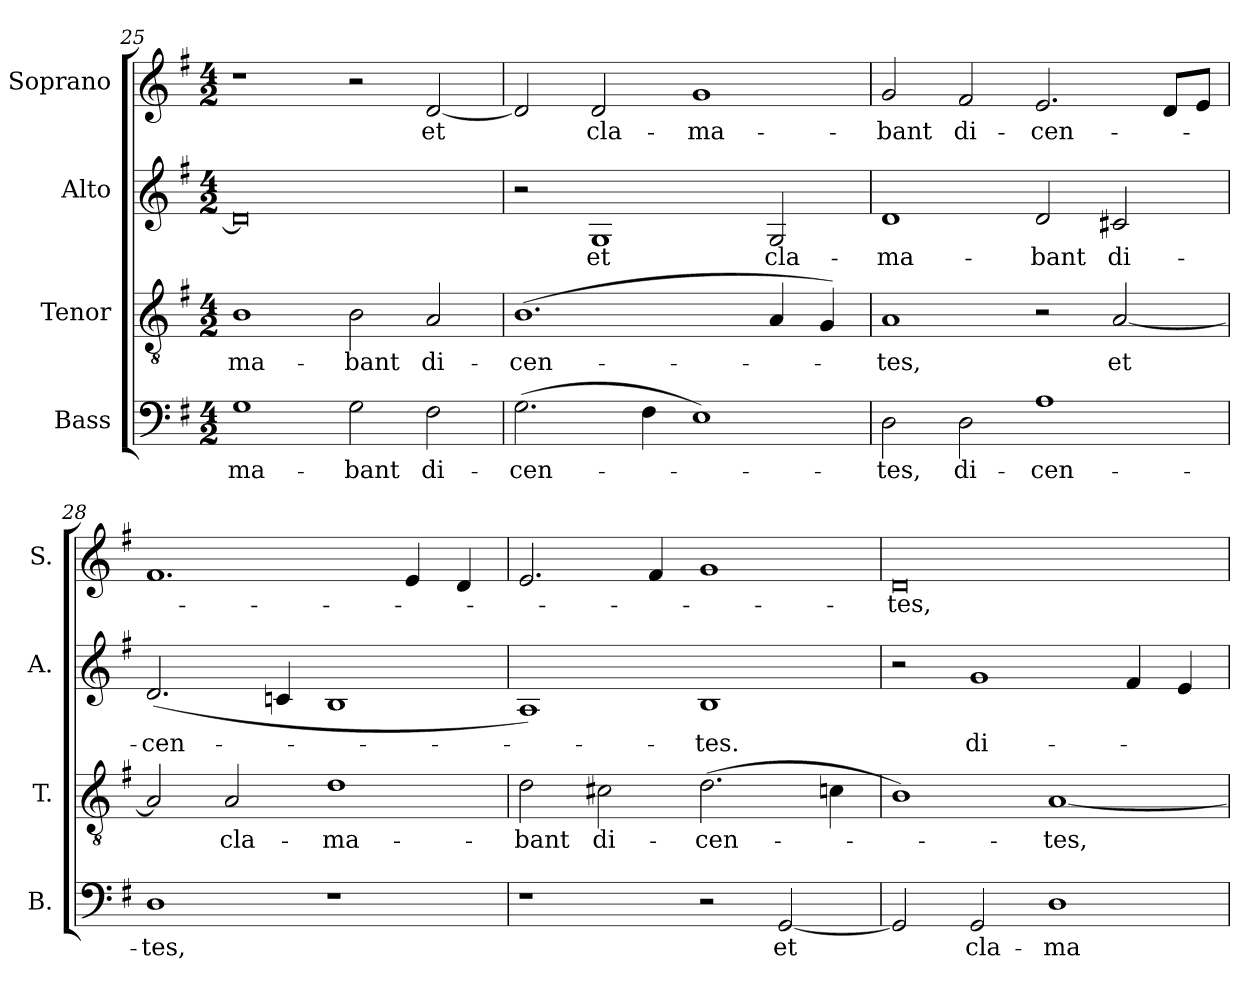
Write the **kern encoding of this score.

**kern	**text	**kern	**text	**kern	**text	**kern	**text
*part4	*part4	*part3	*part3	*part2	*part2	*part1	*part1
*staff4	*staff4	*staff3	*staff3	*staff2	*staff2	*staff1	*staff1
*I"Bass	*	*I"Tenor	*	*I"Alto	*	*I"Soprano	*
*I'B.	*	*I'T.	*	*I'A.	*	*I'S.	*
*clefF4	*	*clefGv2	*	*clefG2	*	*clefG2	*
*	*	*ITrd7c12	*	*	*	*	*
*k[f#]	*	*k[f#]	*	*k[f#]	*	*k[f#]	*
*G:	*	*G:	*	*G:	*	*G:	*
*M4/2	*	*M4/2	*	*M4/2	*	*M4/2	*
=25	=25	=25	=25	=25	=25	=25	=25
!	!LO:LY:b:color=#000000	!	!	!	!	!	!
!	!	!	!LO:LY:b:color=#000000	!	!	!	!
1Gi	-ma-	1BBi	-ma-	0di]	.	1r	.
!	!LO:LY:b:color=#000000	!	!	!	!	!	!
!	!	!	!LO:LY:b:color=#000000	!	!	!	!
2Gi\	-bant	2BBi\	-bant	.	.	2r	.
!	!LO:LY:b:color=#000000	!	!	!	!	!	!
!	!	!	!LO:LY:b:color=#000000	!	!	!	!
!	!	!	!	!	!	!	!LO:LY:b:color=#000000
2F#i\	di-	2AAi/	di-	.	.	[2di/	et
=26	=26	=26	=26	=26	=26	=26	=26
!	!LO:LY:b:color=#000000	!	!	!	!	!	!
!	!	!	!LO:LY:b:color=#000000	!	!	!	!
(2.Gi\	-cen-	(1.BBi	-cen-	2r	.	2di/]	.
!	!	!	!	!	!LO:LY:b:color=#000000	!	!
!	!	!	!	!	!	!	!LO:LY:b:color=#000000
.	.	.	.	1Gi	et	2di/	cla-
4F#i\	.	.	.	.	.	.	.
!	!	!	!	!	!	!	!LO:LY:b:color=#000000
1Ei)	.	.	.	.	.	1gi	-ma-
!	!	!	!	!	!LO:LY:b:color=#000000	!	!
.	.	4AAi/	.	2Gi/	cla-	.	.
.	.	4GGi/)	.	.	.	.	.
!!LO:LB:g=z
=27	=27	=27	=27	=27	=27	=27	=27
!	!LO:LY:b:color=#000000	!	!	!	!	!	!
!	!	!	!LO:LY:b:color=#000000	!	!	!	!
!	!	!	!	!	!LO:LY:b:color=#000000	!	!
!	!	!	!	!	!	!	!LO:LY:b:color=#000000
2Di\	-tes,	1AAi	-tes,	1di	-ma-	2gi/	-bant
!	!LO:LY:b:color=#000000	!	!	!	!	!	!
!	!	!	!	!	!	!	!LO:LY:b:color=#000000
2Di\	di-	.	.	.	.	2f#i/	di-
!	!LO:LY:b:color=#000000	!	!	!	!	!	!
!	!	!	!	!	!LO:LY:b:color=#000000	!	!
!	!	!	!	!	!	!	!LO:LY:b:color=#000000
1Ai	-cen-	2r	.	2di/	-bant	2.ei/	-cen-
!	!	!	!LO:LY:b:color=#000000	!	!	!	!
!	!	!	!	!	!LO:LY:b:color=#000000	!	!
.	.	[2AAi/	et	2c#Xi/	di-	.	.
.	.	.	.	.	.	8di/L	.
.	.	.	.	.	.	8ei/J	.
=28	=28	=28	=28	=28	=28	=28	=28
!	!LO:LY:b:color=#000000	!	!	!	!	!	!
!	!	!	!	!	!LO:LY:b:color=#000000	!	!
1Di	-tes,	2AAi/]	.	(2.di/	-cen-	1.f#i	.
!	!	!	!LO:LY:b:color=#000000	!	!	!	!
.	.	2AAi/	cla-	.	.	.	.
.	.	.	.	4cni/	.	.	.
!	!	!	!LO:LY:b:color=#000000	!	!	!	!
1r	.	1Di	-ma-	1Bi	.	.	.
.	.	.	.	.	.	4ei/	.
.	.	.	.	.	.	4di/	.
=29	=29	=29	=29	=29	=29	=29	=29
!	!	!	!LO:LY:b:color=#000000	!	!	!	!
1r	.	2Di\	-bant	1Ai)	.	2.ei/	.
!	!	!	!LO:LY:b:color=#000000	!	!	!	!
.	.	2C#Xi\	di-	.	.	.	.
.	.	.	.	.	.	4f#i/	.
!	!	!	!LO:LY:b:color=#000000	!	!	!	!
!	!	!	!	!	!LO:LY:b:color=#000000	!	!
2r	.	(2.Di\	-cen-	1Bi	-tes.	1gi	.
!	!LO:LY:b:color=#000000	!	!	!	!	!	!
[2GGi/	et	.	.	.	.	.	.
.	.	4Cni\	.	.	.	.	.
=30	=30	=30	=30	=30	=30	=30	=30
!	!	!	!	!	!	!	!LO:LY:b:color=#000000
2GGi/]	.	1BBi)	.	2r	.	0di	-tes,
!	!LO:LY:b:color=#000000	!	!	!	!	!	!
!	!	!	!	!	!LO:LY:b:color=#000000	!	!
2GGi/	cla-	.	.	1gi	di-	.	.
!	!LO:LY:b:color=#000000	!	!	!	!	!	!
!	!	!	!LO:LY:b:color=#000000	!	!	!	!
1Di	-ma-	[1AAi	-tes,	.	.	.	.
.	.	.	.	4f#i/	.	.	.
.	.	.	.	4ei/	.	.	.
=	=	=	=	=	=	=	=
*-	*-	*-	*-	*-	*-	*-	*-
